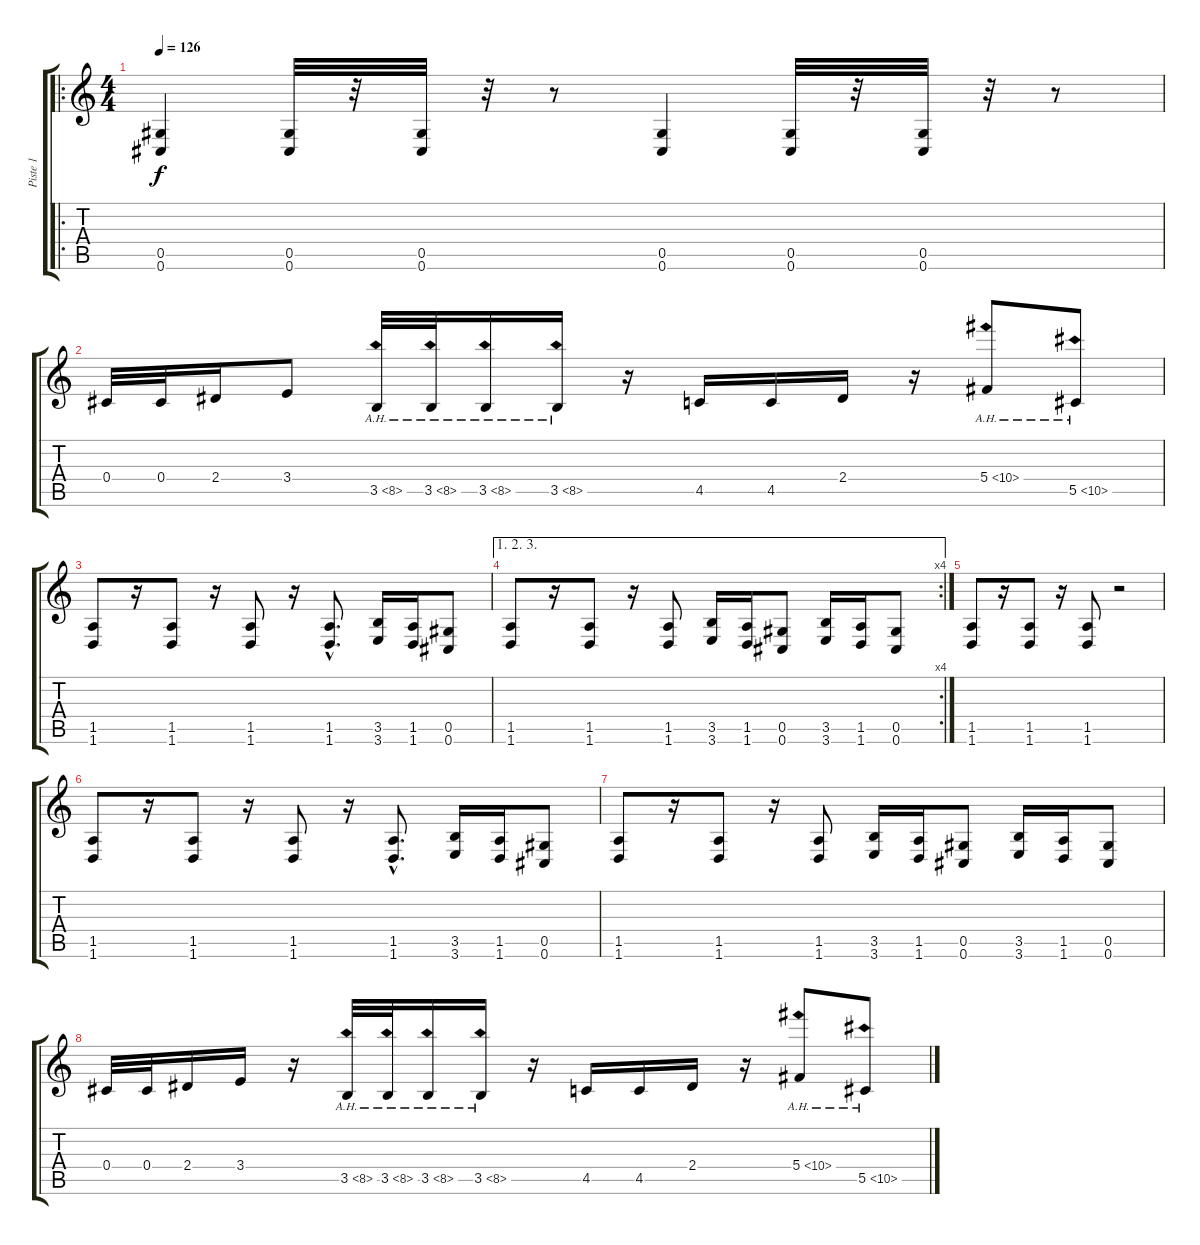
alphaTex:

\track ("Piste 1" "Piste 1") {instrument distortionguitar}
\staff {score tabs}
\tuning (Eb4 Bb3 Gb3 Db3 Ab2 Db2) {hide}
\ro
\ts (4 4)
\tempo 126
\clef g2
\ks c
(0.5 0.6).4{dy f} (0.5 0.6).32 r.32 (0.5 0.6).32 r.32 r.8 (0.5 0.6).4 (0.5 0.6).32 r.32 (0.5 0.6).32 r.32 r.8 |
0.4.32 0.4.32 2.4.16 3.4.8 3.5{ah 5}.32 3.5{ah 5}.32 3.5{ah 5}.16 3.5{ah 5}.16 r.16 4.5.16 4.5.16 2.4.16 r.16 5.4{ah 5}.8 5.5{ah 5}.8 |
(1.5 1.6).8 r.16 (1.5 1.6).8 r.16 (1.5 1.6).8 r.16 (1.5{hac} 1.6{hac}).8{d} (3.5 3.6).16 (1.5 1.6).16 (0.5 0.6).8 |
\ae (1 2 3)
\rc 4
(1.5 1.6).8 r.16 (1.5 1.6).8 r.16 (1.5 1.6).8 (3.5 3.6).16 (1.5 1.6).16 (0.5 0.6).8 (3.5 3.6).16 (1.5 1.6).16 (0.5 0.6).8 |
(1.5 1.6).8 r.16 (1.5 1.6).8 r.16 (1.5 1.6).8 r.2 |
(1.5 1.6).8 r.16 (1.5 1.6).8 r.16 (1.5 1.6).8 r.16 (1.5{hac} 1.6{hac}).8{d} (3.5 3.6).16 (1.5 1.6).16 (0.5 0.6).8 |
(1.5 1.6).8 r.16 (1.5 1.6).8 r.16 (1.5 1.6).8 (3.5 3.6).16 (1.5 1.6).16 (0.5 0.6).8 (3.5 3.6).16 (1.5 1.6).16 (0.5 0.6).8 |
0.4.32 0.4.32 2.4.16 3.4.16 r.16 3.5{ah 5}.32 3.5{ah 5}.32 3.5{ah 5}.16 3.5{ah 5}.16 r.16 4.5.16 4.5.16 2.4.16 r.16 5.4{ah 5}.8 5.5{ah 5}.8
